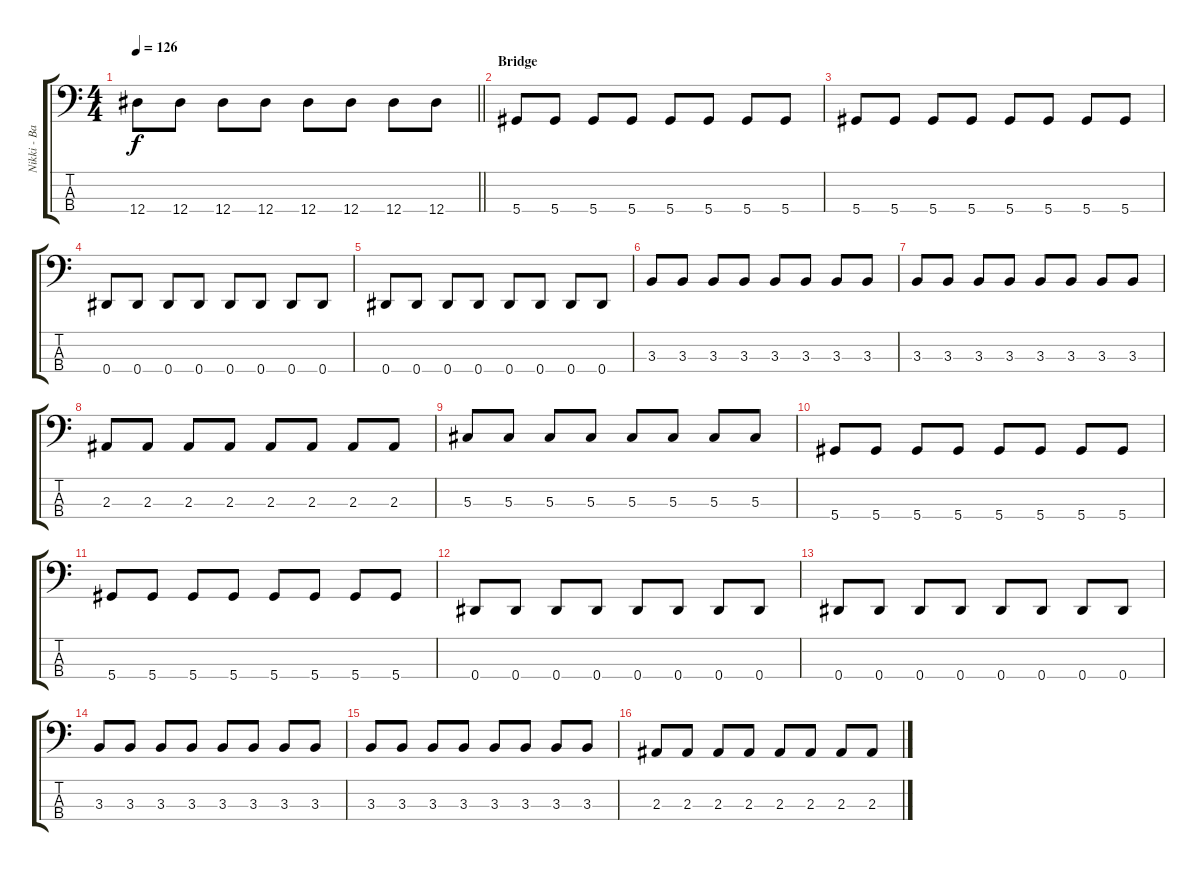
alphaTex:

\track ("Nikki - Bass" "Nikki - Ba") {instrument electricbasspick}
\staff {score tabs}
\tuning (Gb2 Db2 Ab1 Eb1) {hide}
\ts (4 4)
\tempo 126
\clef f4
\barLineRight lightlight
\ks c
12.4.8{dy f} 12.4.8 12.4.8 12.4.8 12.4.8 12.4.8 12.4.8 12.4.8 |
\section ("" "Bridge")
5.4.8 5.4.8 5.4.8 5.4.8 5.4.8 5.4.8 5.4.8 5.4.8 |
5.4.8 5.4.8 5.4.8 5.4.8 5.4.8 5.4.8 5.4.8 5.4.8 |
0.4.8 0.4.8 0.4.8 0.4.8 0.4.8 0.4.8 0.4.8 0.4.8 |
0.4.8 0.4.8 0.4.8 0.4.8 0.4.8 0.4.8 0.4.8 0.4.8 |
3.3.8 3.3.8 3.3.8 3.3.8 3.3.8 3.3.8 3.3.8 3.3.8 |
3.3.8 3.3.8 3.3.8 3.3.8 3.3.8 3.3.8 3.3.8 3.3.8 |
2.3.8 2.3.8 2.3.8 2.3.8 2.3.8 2.3.8 2.3.8 2.3.8 |
5.3.8 5.3.8 5.3.8 5.3.8 5.3.8 5.3.8 5.3.8 5.3.8 |
5.4.8 5.4.8 5.4.8 5.4.8 5.4.8 5.4.8 5.4.8 5.4.8 |
5.4.8 5.4.8 5.4.8 5.4.8 5.4.8 5.4.8 5.4.8 5.4.8 |
0.4.8 0.4.8 0.4.8 0.4.8 0.4.8 0.4.8 0.4.8 0.4.8 |
0.4.8 0.4.8 0.4.8 0.4.8 0.4.8 0.4.8 0.4.8 0.4.8 |
3.3.8 3.3.8 3.3.8 3.3.8 3.3.8 3.3.8 3.3.8 3.3.8 |
3.3.8 3.3.8 3.3.8 3.3.8 3.3.8 3.3.8 3.3.8 3.3.8 |
2.3.8 2.3.8 2.3.8 2.3.8 2.3.8 2.3.8 2.3.8 2.3.8
